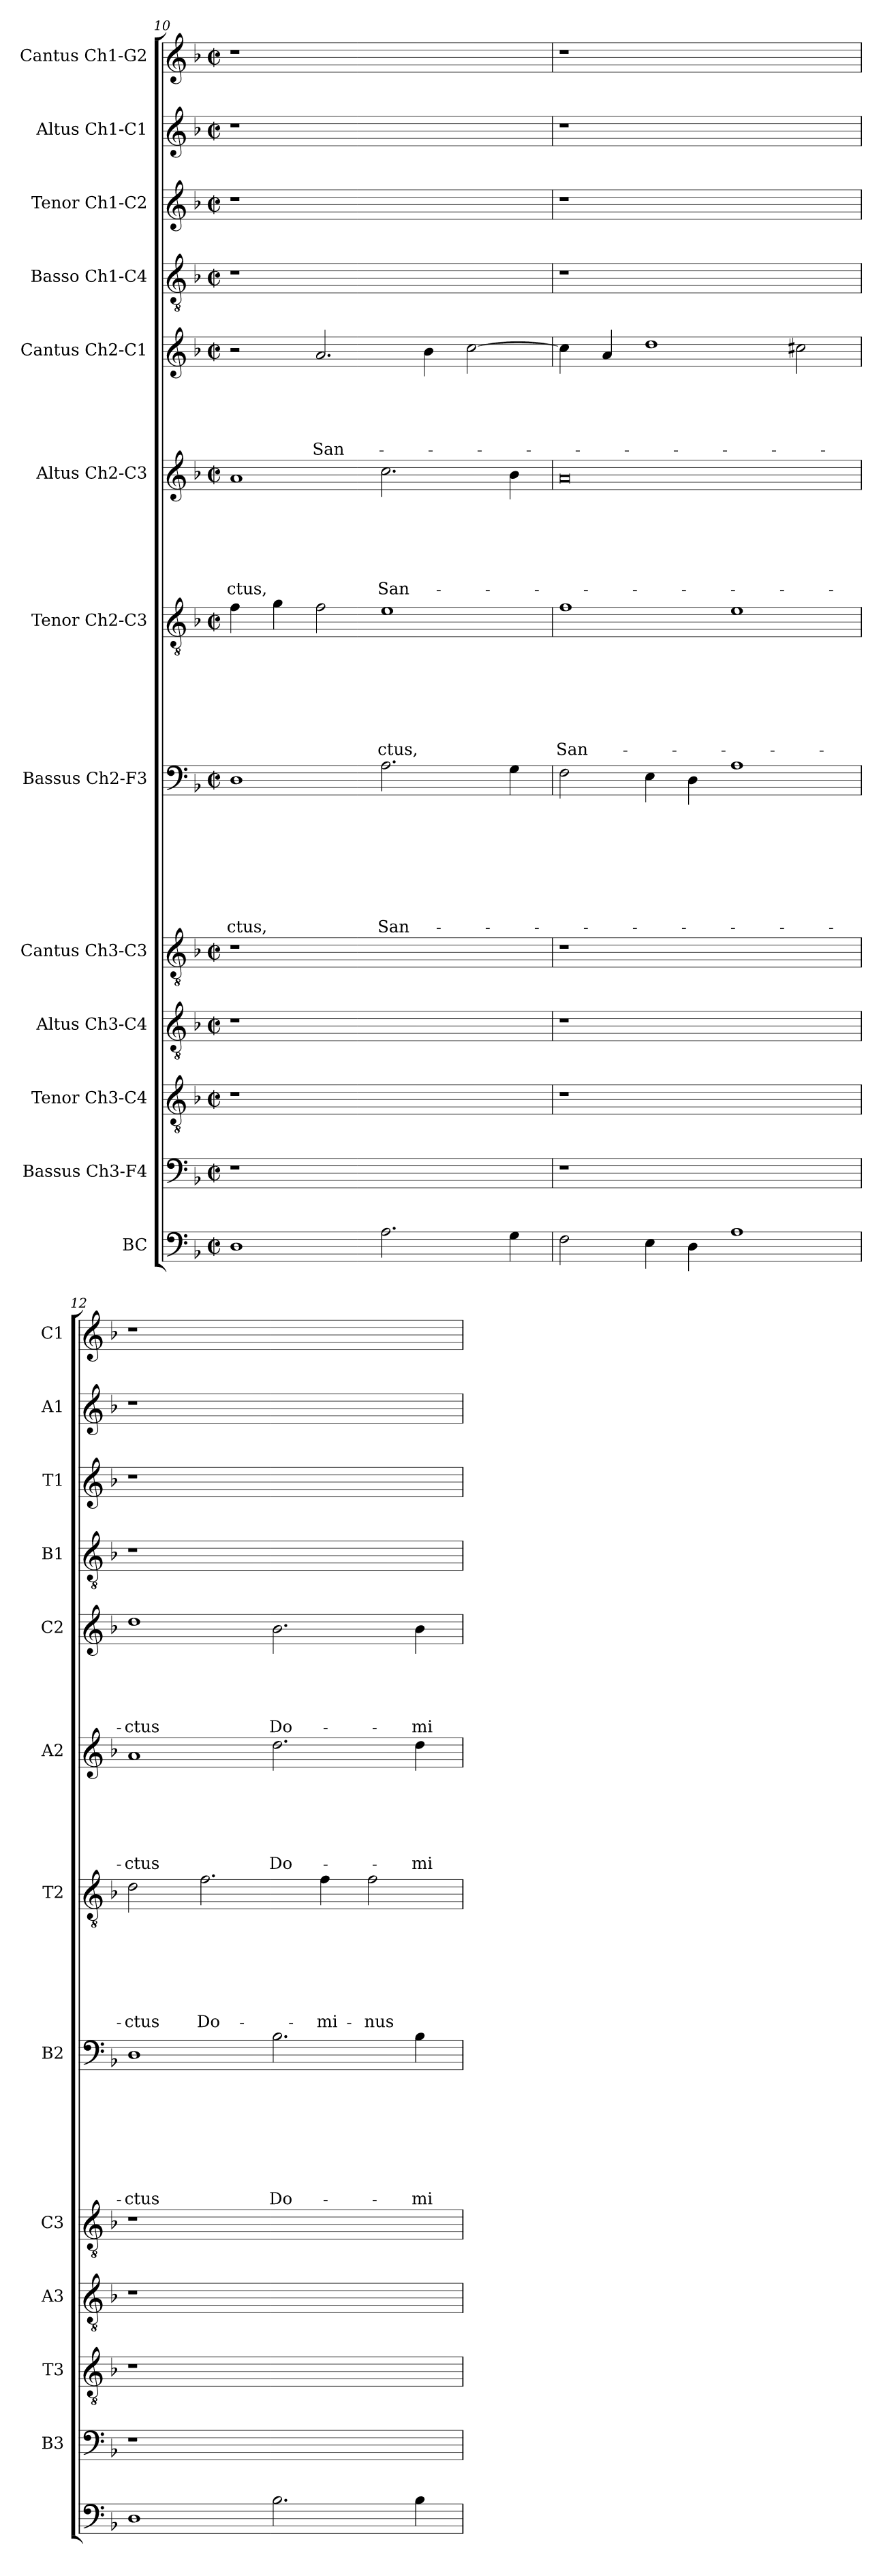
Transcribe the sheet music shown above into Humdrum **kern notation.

**kern	**kern	**kern	**kern	**kern	**kern	**text	**text	**text	**text	**text	**text	**text	**text	**kern	**text	**text	**text	**text	**text	**text	**text	**kern	**text	**text	**text	**text	**text	**text	**kern	**text	**text	**text	**text	**text	**kern	**kern	**kern	**kern
*part13	*part12	*part11	*part10	*part9	*part8	*part8	*part8	*part8	*part8	*part8	*part8	*part8	*part8	*part7	*part7	*part7	*part7	*part7	*part7	*part7	*part7	*part6	*part6	*part6	*part6	*part6	*part6	*part6	*part5	*part5	*part5	*part5	*part5	*part5	*part4	*part3	*part2	*part1
*staff13	*staff12	*staff11	*staff10	*staff9	*staff8	*staff8	*staff8	*staff8	*staff8	*staff8	*staff8	*staff8	*staff8	*staff7	*staff7	*staff7	*staff7	*staff7	*staff7	*staff7	*staff7	*staff6	*staff6	*staff6	*staff6	*staff6	*staff6	*staff6	*staff5	*staff5	*staff5	*staff5	*staff5	*staff5	*staff4	*staff3	*staff2	*staff1
*I"BC	*I"Bassus Ch3-F4	*I"Tenor Ch3-C4	*I"Altus Ch3-C4	*I"Cantus Ch3-C3	*I"Bassus Ch2-F3	*	*	*	*	*	*	*	*	*I"Tenor Ch2-C3	*	*	*	*	*	*	*	*I"Altus Ch2-C3	*	*	*	*	*	*	*I"Cantus Ch2-C1	*	*	*	*	*	*I"Basso Ch1-C4	*I"Tenor Ch1-C2	*I"Altus Ch1-C1	*I"Cantus Ch1-G2
*	*I'B3	*I'T3	*I'A3	*I'C3	*I'B2	*	*	*	*	*	*	*	*	*I'T2	*	*	*	*	*	*	*	*I'A2	*	*	*	*	*	*	*I'C2	*	*	*	*	*	*I'B1	*I'T1	*I'A1	*I'C1
*clefF4	*clefF4	*clefGv2	*clefGv2	*clefGv2	*clefF4	*	*	*	*	*	*	*	*	*clefGv2	*	*	*	*	*	*	*	*clefG2	*	*	*	*	*	*	*clefG2	*	*	*	*	*	*clefGv2	*clefG2	*clefG2	*clefG2
*k[b-]	*k[b-]	*k[b-]	*k[b-]	*k[b-]	*k[b-]	*	*	*	*	*	*	*	*	*k[b-]	*	*	*	*	*	*	*	*k[b-]	*	*	*	*	*	*	*k[b-]	*	*	*	*	*	*k[b-]	*k[b-]	*k[b-]	*k[b-]
*F:	*F:	*F:	*F:	*F:	*F:	*	*	*	*	*	*	*	*	*F:	*	*	*	*	*	*	*	*F:	*	*	*	*	*	*	*F:	*	*	*	*	*	*F:	*F:	*F:	*F:
*M2/2	*M2/2	*M2/2	*M2/2	*M2/2	*M2/2	*	*	*	*	*	*	*	*	*M2/2	*	*	*	*	*	*	*	*M2/2	*	*	*	*	*	*	*M2/2	*	*	*	*	*	*M2/2	*M2/2	*M2/2	*M2/2
*met(c|)	*met(c|)	*met(c|)	*met(c|)	*met(c|)	*met(c|)	*	*	*	*	*	*	*	*	*met(c|)	*	*	*	*	*	*	*	*met(c|)	*	*	*	*	*	*	*met(c|)	*	*	*	*	*	*met(c|)	*met(c|)	*met(c|)	*met(c|)
=10	=10	=10	=10	=10	=10	=10	=10	=10	=10	=10	=10	=10	=10	=10	=10	=10	=10	=10	=10	=10	=10	=10	=10	=10	=10	=10	=10	=10	=10	=10	=10	=10	=10	=10	=10	=10	=10	=10
1D	1r	1r	1r	1r	1D	.	.	.	.	.	.	.	-ctus,	4f\	.	.	.	.	.	.	.	1a	.	.	.	.	.	-ctus,	2r	.	.	.	.	.	1r	1r	1r	1r
.	.	.	.	.	.	.	.	.	.	.	.	.	.	4g\	.	.	.	.	.	.	.	.	.	.	.	.	.	.	.	.	.	.	.	.	.	.	.	.
.	.	.	.	.	.	.	.	.	.	.	.	.	.	2f\	.	.	.	.	.	.	.	.	.	.	.	.	.	.	2.a/	.	.	.	.	San-	.	.	.	.
2.A\	1ryy	1ryy	1ryy	1ryy	2.A\	.	.	.	.	.	.	.	San-	1e	.	.	.	.	.	.	-ctus,	2.cc\	.	.	.	.	.	San-	.	.	.	.	.	.	1ryy	1ryy	1ryy	1ryy
.	.	.	.	.	.	.	.	.	.	.	.	.	.	.	.	.	.	.	.	.	.	.	.	.	.	.	.	.	4b-\	.	.	.	.	.	.	.	.	.
.	.	.	.	.	.	.	.	.	.	.	.	.	.	.	.	.	.	.	.	.	.	.	.	.	.	.	.	.	[2cc\	.	.	.	.	.	.	.	.	.
4G\	.	.	.	.	4G\	.	.	.	.	.	.	.	.	.	.	.	.	.	.	.	.	4b-\	.	.	.	.	.	.	.	.	.	.	.	.	.	.	.	.
=11	=11	=11	=11	=11	=11	=11	=11	=11	=11	=11	=11	=11	=11	=11	=11	=11	=11	=11	=11	=11	=11	=11	=11	=11	=11	=11	=11	=11	=11	=11	=11	=11	=11	=11	=11	=11	=11	=11
2F\	1r	1r	1r	1r	2F\	.	.	.	.	.	.	.	.	1f	.	.	.	.	.	.	San-	0a	.	.	.	.	.	.	4cc\]	.	.	.	.	.	1r	1r	1r	1r
.	.	.	.	.	.	.	.	.	.	.	.	.	.	.	.	.	.	.	.	.	.	.	.	.	.	.	.	.	4a/	.	.	.	.	.	.	.	.	.
4E\	.	.	.	.	4E\	.	.	.	.	.	.	.	.	.	.	.	.	.	.	.	.	.	.	.	.	.	.	.	1dd	.	.	.	.	.	.	.	.	.
4D\	.	.	.	.	4D\	.	.	.	.	.	.	.	.	.	.	.	.	.	.	.	.	.	.	.	.	.	.	.	.	.	.	.	.	.	.	.	.	.
1A	1ryy	1ryy	1ryy	1ryy	1A	.	.	.	.	.	.	.	.	1e	.	.	.	.	.	.	.	.	.	.	.	.	.	.	.	.	.	.	.	.	1ryy	1ryy	1ryy	1ryy
.	.	.	.	.	.	.	.	.	.	.	.	.	.	.	.	.	.	.	.	.	.	.	.	.	.	.	.	.	2cc#X\	.	.	.	.	.	.	.	.	.
!!LO:LB:g=z
=12	=12	=12	=12	=12	=12	=12	=12	=12	=12	=12	=12	=12	=12	=12	=12	=12	=12	=12	=12	=12	=12	=12	=12	=12	=12	=12	=12	=12	=12	=12	=12	=12	=12	=12	=12	=12	=12	=12
1D	1r	1r	1r	1r	1D	.	.	.	.	.	.	.	-ctus	2d\	.	.	.	.	.	.	-ctus	1a	.	.	.	.	.	-ctus	1dd	.	.	.	.	-ctus	1r	1r	1r	1r
.	.	.	.	.	.	.	.	.	.	.	.	.	.	2.f\	.	.	.	.	.	.	Do-	.	.	.	.	.	.	.	.	.	.	.	.	.	.	.	.	.
2.B-\	1ryy	1ryy	1ryy	1ryy	2.B-\	.	.	.	.	.	.	.	Do-	.	.	.	.	.	.	.	.	2.dd\	.	.	.	.	.	Do-	2.b-\	.	.	.	.	Do-	1ryy	1ryy	1ryy	1ryy
.	.	.	.	.	.	.	.	.	.	.	.	.	.	4f\	.	.	.	.	.	.	-mi-	.	.	.	.	.	.	.	.	.	.	.	.	.	.	.	.	.
.	.	.	.	.	.	.	.	.	.	.	.	.	.	2f\	.	.	.	.	.	.	-nus	.	.	.	.	.	.	.	.	.	.	.	.	.	.	.	.	.
4B-\	.	.	.	.	4B-\	.	.	.	.	.	.	.	-mi-	.	.	.	.	.	.	.	.	4dd\	.	.	.	.	.	-mi-	4b-\	.	.	.	.	-mi-	.	.	.	.
=	=	=	=	=	=	=	=	=	=	=	=	=	=	=	=	=	=	=	=	=	=	=	=	=	=	=	=	=	=	=	=	=	=	=	=	=	=	=
*-	*-	*-	*-	*-	*-	*-	*-	*-	*-	*-	*-	*-	*-	*-	*-	*-	*-	*-	*-	*-	*-	*-	*-	*-	*-	*-	*-	*-	*-	*-	*-	*-	*-	*-	*-	*-	*-	*-
